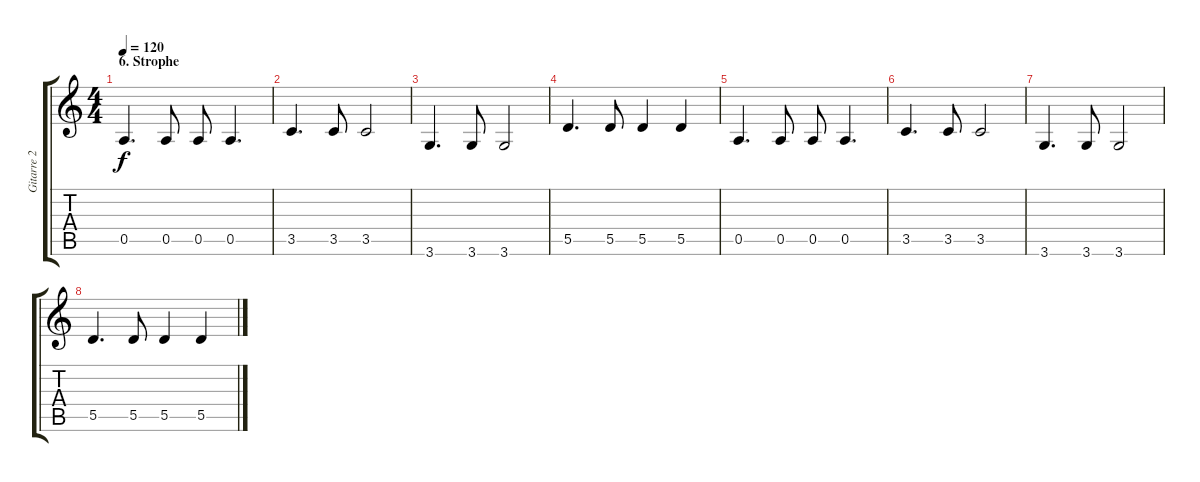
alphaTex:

\track ("Gitarre 2" "Gitarre 2") {instrument acousticguitarnylon}
\staff {score tabs}
\tuning (E4 B3 G3 D3 A2 E2) {hide}
\ts (4 4)
\section ("" "6. Strophe")
\tempo 120
\clef g2
\ks c
0.5.4{d dy f} 0.5.8 0.5.8 0.5.4{d} |
3.5.4{d} 3.5.8 3.5.2 |
3.6.4{d} 3.6.8 3.6.2 |
5.5.4{d} 5.5.8 5.5.4 5.5.4 |
0.5.4{d} 0.5.8 0.5.8 0.5.4{d} |
3.5.4{d} 3.5.8 3.5.2 |
3.6.4{d} 3.6.8 3.6.2 |
5.5.4{d} 5.5.8 5.5.4 5.5.4
